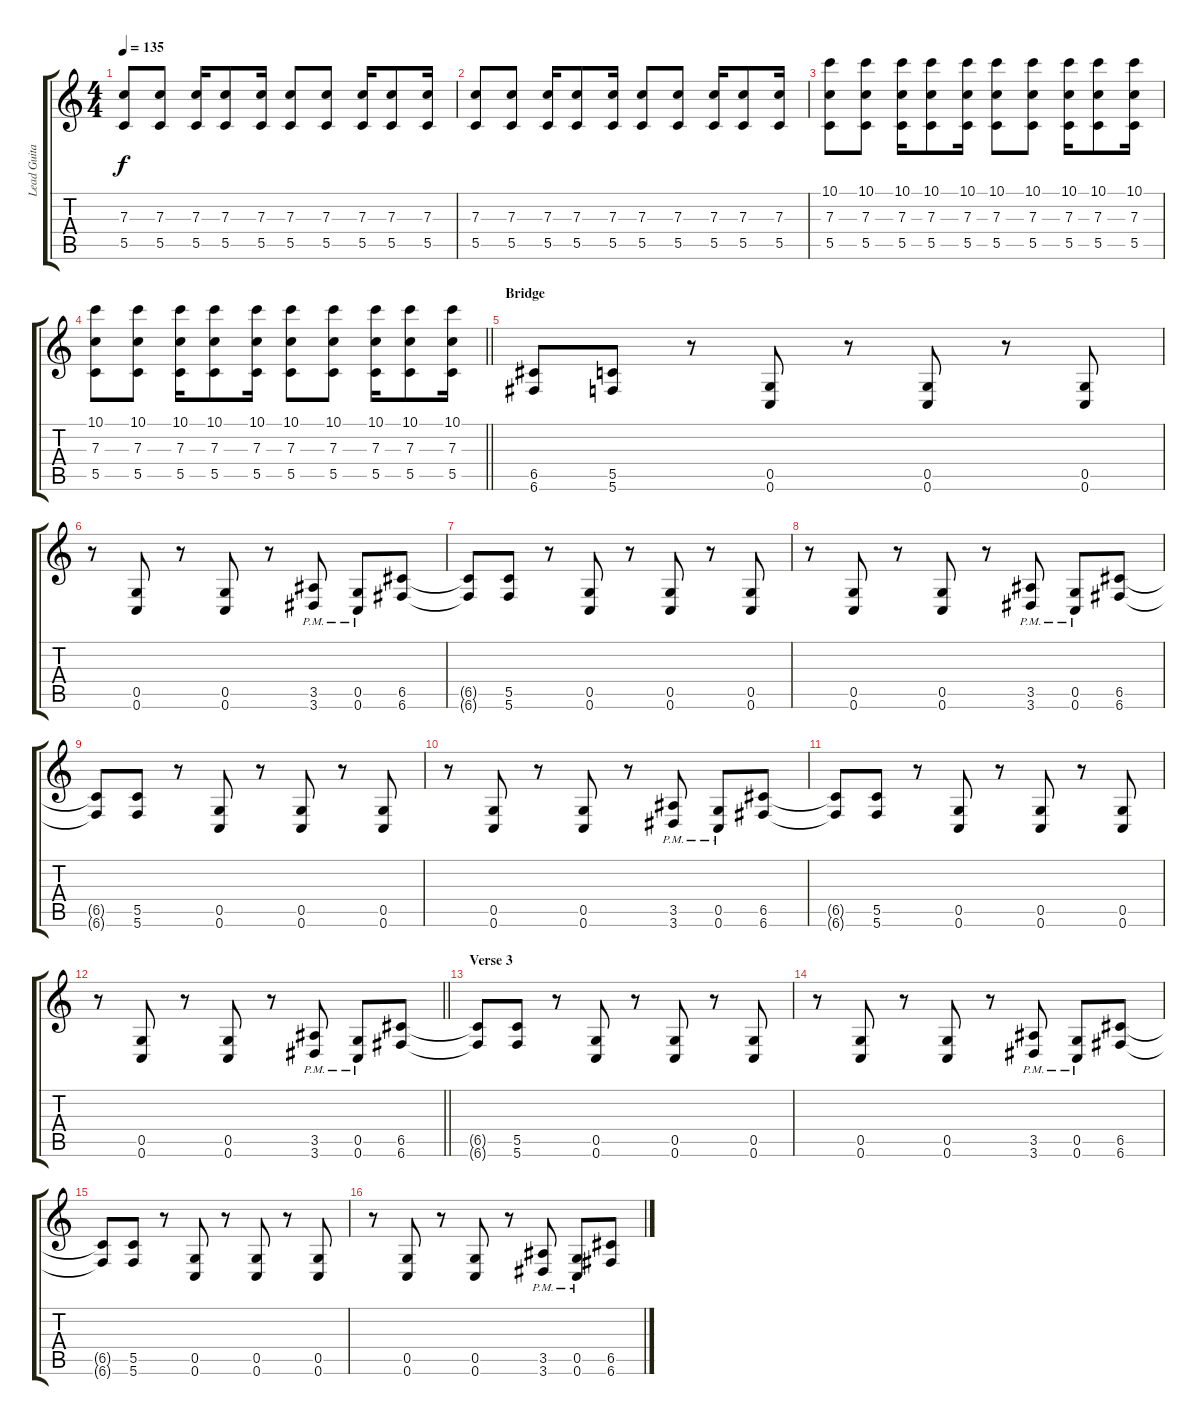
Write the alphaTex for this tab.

\track ("Lead Guitar" "Lead Guita") {instrument distortionguitar}
\staff {score tabs}
\tuning (D4 A3 F3 C3 G2 C2) {hide}
\ts (4 4)
\tempo 135
\clef g2
\ks c
(7.3 5.5).8{dy f} (7.3 5.5).8 (7.3 5.5).16 (7.3 5.5).8 (7.3 5.5).16 (7.3 5.5).8 (7.3 5.5).8 (7.3 5.5).16 (7.3 5.5).8 (7.3 5.5).16 |
(7.3 5.5).8 (7.3 5.5).8 (7.3 5.5).16 (7.3 5.5).8 (7.3 5.5).16 (7.3 5.5).8 (7.3 5.5).8 (7.3 5.5).16 (7.3 5.5).8 (7.3 5.5).16 |
(10.1 7.3 5.5).8 (10.1 7.3 5.5).8 (10.1 7.3 5.5).16 (10.1 7.3 5.5).8 (10.1 7.3 5.5).16 (10.1 7.3 5.5).8 (10.1 7.3 5.5).8 (10.1 7.3 5.5).16 (10.1 7.3 5.5).8 (10.1 7.3 5.5).16 |
\barLineRight lightlight
(10.1 7.3 5.5).8 (10.1 7.3 5.5).8 (10.1 7.3 5.5).16 (10.1 7.3 5.5).8 (10.1 7.3 5.5).16 (10.1 7.3 5.5).8 (10.1 7.3 5.5).8 (10.1 7.3 5.5).16 (10.1 7.3 5.5).8 (10.1 7.3 5.5).16 |
\section ("" "Bridge")
(6.5 6.6).8 (5.5 5.6).8 r.8 (0.5 0.6).8 r.8 (0.5 0.6).8 r.8 (0.5 0.6).8 |
r.8 (0.5 0.6).8 r.8 (0.5 0.6).8 r.8 (3.5{pm} 3.6{pm}).8 (0.5{pm} 0.6{pm}).8 (6.5 6.6).8 |
(6.5{t} 6.6{t}).8 (5.5 5.6).8 r.8 (0.5 0.6).8 r.8 (0.5 0.6).8 r.8 (0.5 0.6).8 |
r.8 (0.5 0.6).8 r.8 (0.5 0.6).8 r.8 (3.5{pm} 3.6{pm}).8 (0.5{pm} 0.6{pm}).8 (6.5 6.6).8 |
(6.5{t} 6.6{t}).8 (5.5 5.6).8 r.8 (0.5 0.6).8 r.8 (0.5 0.6).8 r.8 (0.5 0.6).8 |
r.8 (0.5 0.6).8 r.8 (0.5 0.6).8 r.8 (3.5{pm} 3.6{pm}).8 (0.5{pm} 0.6{pm}).8 (6.5 6.6).8 |
(6.5{t} 6.6{t}).8 (5.5 5.6).8 r.8 (0.5 0.6).8 r.8 (0.5 0.6).8 r.8 (0.5 0.6).8 |
\barLineRight lightlight
r.8 (0.5 0.6).8 r.8 (0.5 0.6).8 r.8 (3.5{pm} 3.6{pm}).8 (0.5{pm} 0.6{pm}).8 (6.5 6.6).8 |
\section ("" "Verse 3")
(6.5{t} 6.6{t}).8 (5.5 5.6).8 r.8 (0.5 0.6).8 r.8 (0.5 0.6).8 r.8 (0.5 0.6).8 |
r.8 (0.5 0.6).8 r.8 (0.5 0.6).8 r.8 (3.5{pm} 3.6{pm}).8 (0.5{pm} 0.6{pm}).8 (6.5 6.6).8 |
(6.5{t} 6.6{t}).8 (5.5 5.6).8 r.8 (0.5 0.6).8 r.8 (0.5 0.6).8 r.8 (0.5 0.6).8 |
r.8 (0.5 0.6).8 r.8 (0.5 0.6).8 r.8 (3.5{pm} 3.6{pm}).8 (0.5{pm} 0.6{pm}).8 (6.5 6.6).8
